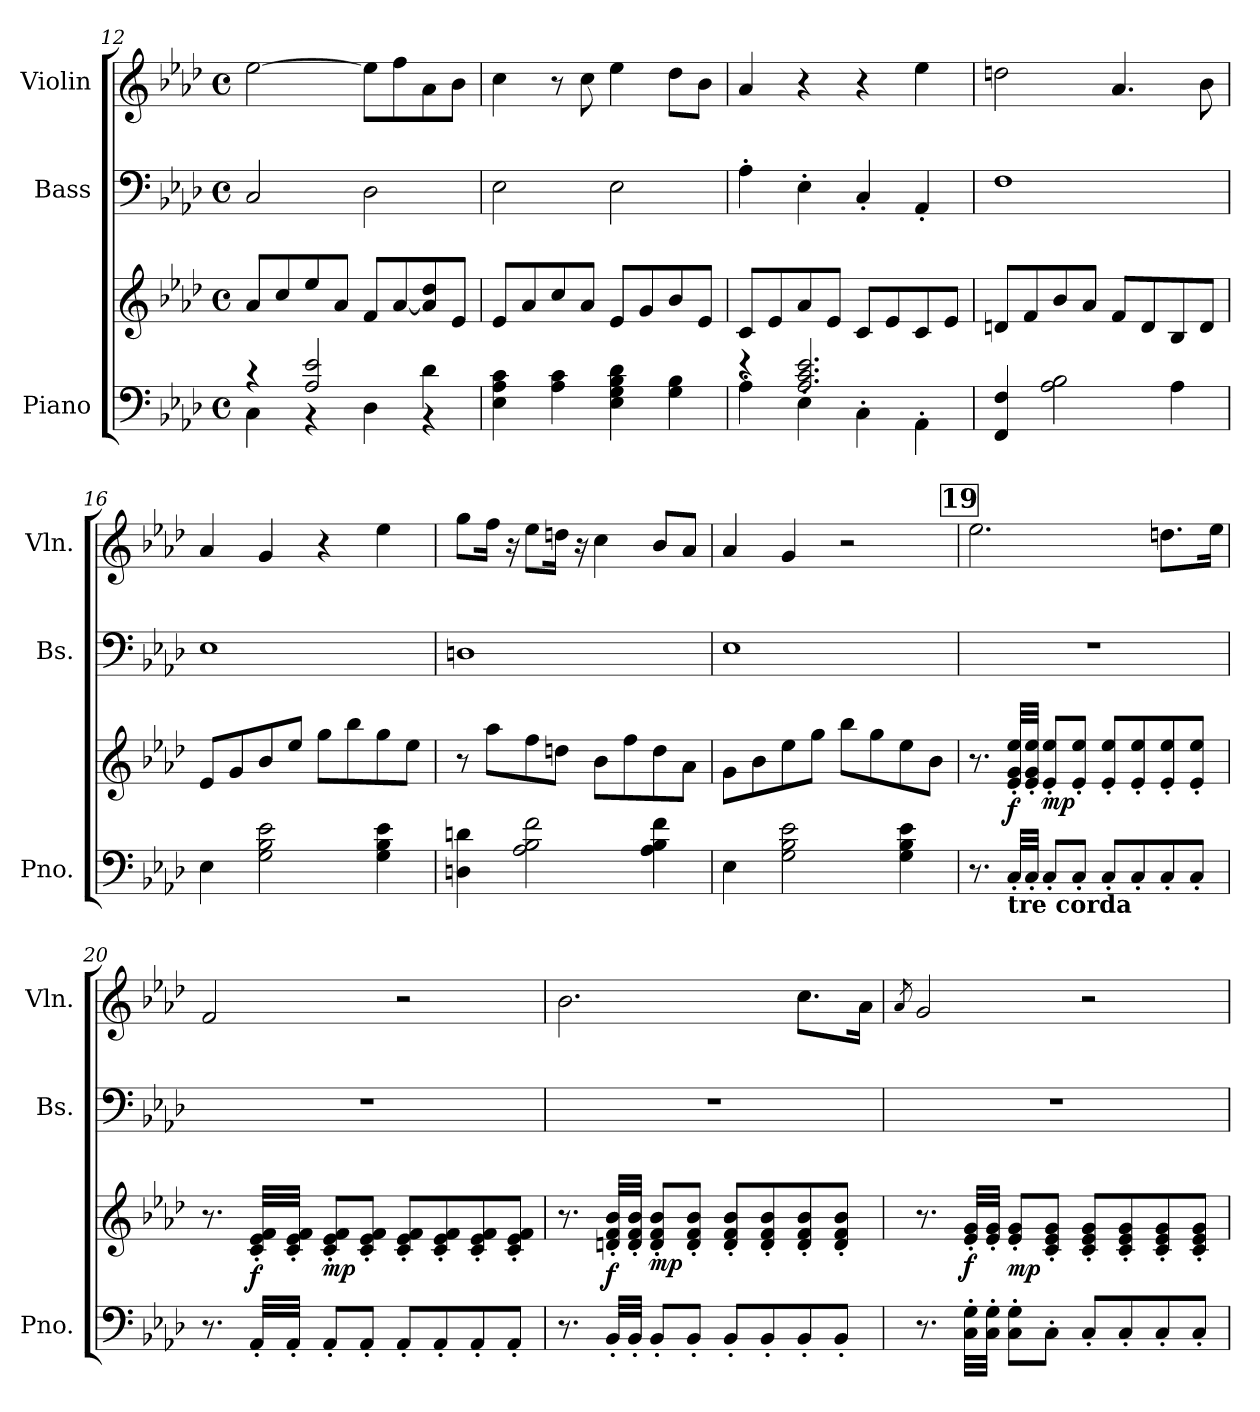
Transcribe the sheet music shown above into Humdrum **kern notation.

**kern	**kern	**dynam	**kern	**kern
*part3	*part3	*part3	*part2	*part1
*staff4	*staff3	*staff3/4	*staff2	*staff1
*I"Piano	*	*	*I"Bass	*I"Violin
*I'Pno.	*	*	*I'Bs.	*I'Vln.
*clefF4	*clefG2	*	*clefF4	*clefG2
*	*	*	*ITrd7c12	*
*k[b-e-a-d-]	*k[b-e-a-d-]	*	*k[b-e-a-d-]	*k[b-e-a-d-]
*A-:	*A-:	*	*A-:	*A-:
*M4/4	*M4/4	*	*M4/4	*M4/4
*met(c)	*met(c)	*	*met(c)	*met(c)
=12	=12	=12	=12	=12
*^	*	*	*	*
4C\	4rc	8a-/L	.	2CC/	[2ee-\
.	.	8cc/	.	.	.
4rBB	2A-/ 2e-/	8ee-/	.	.	.
.	.	8a-/J	.	.	.
4D-\	.	8f/L	.	2DD-\	8ee-\L]
.	.	[8a-/	.	.	8ff\
4rBB	4d-\	8a-/] 8dd-/	.	.	8a-\
.	.	8e-/J	.	.	8b-\J
*v	*v	*	*	*	*
!!LO:LB:g=z
=13	=13	=13	=13	=13
4E-\ 4A-\ 4c\	8e-/L	.	2EE-\	4cc\
.	8a-/	.	.	.
4A-\ 4c\	8cc/	.	.	8r
.	8a-/J	.	.	8cc\
4E-\ 4G\ 4B-\ 4d-\	8e-/L	.	2EE-\	4ee-\
.	8g/	.	.	.
4G\ 4B-\	8b-/	.	.	8dd-\L
.	8e-/J	.	.	8b-\J
=14	=14	=14	=14	=14
*^	*	*	*	*
4A-'>\	4re	8c/L	.	4AA-'>\	4a-/
.	.	8e-/	.	.	.
4E-'>\	2.A-/ 2.c/ 2.e-/	8a-/	.	4EE-'>\	4r
.	.	8e-/J	.	.	.
4C'>\	.	8c/L	.	4CC'</	4r
.	.	8e-/	.	.	.
4AA-'>\	.	8c/	.	4AAA-'</	4ee-\
.	.	8e-/J	.	.	.
*v	*v	*	*	*	*
=15	=15	=15	=15	=15
4FF/ 4F/	8dn/L	.	1FF	2ddn\
.	8f/	.	.	.
2A-\ 2B-\	8b-/	.	.	.
.	8a-/J	.	.	.
.	8f/L	.	.	4.a-/
.	8d/	.	.	.
4A-\	8B-/	.	.	.
.	8d/J	.	.	8b-\
=16	=16	=16	=16	=16
4E-\	8e-/L	.	1EE-	4a-/
.	8g/	.	.	.
2G\ 2B-\ 2e-\	8b-/	.	.	4g/
.	8ee-/J	.	.	.
.	8gg\L	.	.	4r
.	8bb-\	.	.	.
4G\ 4B-\ 4e-\	8gg\	.	.	4ee-\
.	8ee-\J	.	.	.
=17	=17	=17	=17	=17
4Dn\ 4dn\	8r	.	1DDn	8gg\L
.	8aa-\L	.	.	16ff\Jk
.	.	.	.	16r
2A-\ 2B-\ 2f\	8ff\	.	.	8ee-\L
.	8ddn\J	.	.	16ddn\Jk
.	.	.	.	16r
.	8b-\L	.	.	4cc\
.	8ff\	.	.	.
4A-\ 4B-\ 4f\	8dd\	.	.	8b-/L
.	8a-\J	.	.	8a-/J
=18	=18	=18	=18	=18
4E-\	8g\L	.	1EE-	4a-/
.	8b-\	.	.	.
2G\ 2B-\ 2e-\	8ee-\	.	.	4g/
.	8gg\J	.	.	.
.	8bb-\L	.	.	2r
.	8gg\	.	.	.
4G\ 4B-\ 4e-\	8ee-\	.	.	.
.	8b-\J	.	.	.
!!LO:PB:g=z
!!LO:REH:place=s1:a:t=19
=19	=19	=19	=19	=19
8.r	8.r	.	1r	2.ee-\
!LO:TX:b:B:t=tre corda	!	!	!	!
!	!	!LO:DY:b	!	!
32C'</LLL	32e-/'< 32g/'< 32ee-/'<LLL	f	.	.
32C'</JJJ	32e-/'< 32g/'< 32ee-/'<JJJ	.	.	.
!	!	!LO:DY:b	!	!
8C'</L	8e-/'< 8ee-/'<L	mp	.	.
8C'</J	8e-/'< 8ee-/'<J	.	.	.
8C'</L	8e-/'< 8ee-/'<L	.	.	.
8C'</	8e-/'< 8ee-/'<	.	.	.
8C'</	8e-/'< 8ee-/'<	.	.	8.ddn\L
8C'</J	8e-/'< 8ee-/'<J	.	.	.
.	.	.	.	16ee-\Jk
=20	=20	=20	=20	=20
8.r	8.r	.	1r	2f/
!	!	!LO:DY:b	!	!
32AA-'</LLL	32c/'< 32e-/'< 32f/'<LLL	f	.	.
32AA-'</JJJ	32c/'< 32e-/'< 32f/'<JJJ	.	.	.
!	!	!LO:DY:b	!	!
8AA-'</L	8c/'< 8e-/'< 8f/'<L	mp	.	.
8AA-'</J	8c/'< 8e-/'< 8f/'<J	.	.	.
8AA-'</L	8c/'< 8e-/'< 8f/'<L	.	.	2r
8AA-'</	8c/'< 8e-/'< 8f/'<	.	.	.
8AA-'</	8c/'< 8e-/'< 8f/'<	.	.	.
8AA-'</J	8c/'< 8e-/'< 8f/'<J	.	.	.
=21	=21	=21	=21	=21
8.r	8.r	.	1r	2.b-\
!	!	!LO:DY:b	!	!
32BB-'</LLL	32dn/'< 32f/'< 32b-/'<LLL	f	.	.
32BB-'</JJJ	32d/'< 32f/'< 32b-/'<JJJ	.	.	.
!	!	!LO:DY:b	!	!
8BB-'</L	8d/'< 8f/'< 8b-/'<L	mp	.	.
8BB-'</J	8d/'< 8f/'< 8b-/'<J	.	.	.
8BB-'</L	8d/'< 8f/'< 8b-/'<L	.	.	.
8BB-'</	8d/'< 8f/'< 8b-/'<	.	.	.
8BB-'</	8d/'< 8f/'< 8b-/'<	.	.	8.cc\L
8BB-'</J	8d/'< 8f/'< 8b-/'<J	.	.	.
.	.	.	.	16a-\Jk
=22	=22	=22	=22	=22
.	.	.	.	8qa-/
8.r	8.r	.	1r	2g/
!	!	!LO:DY:b	!	!
32C\'> 32G\'>LLL	32e-/'< 32g/'<LLL	f	.	.
32C\'> 32G\'>JJJ	32e-/'< 32g/'<JJJ	.	.	.
!	!	!LO:DY:b	!	!
8C\'> 8G\'>L	8e-/'< 8g/'<L	mp	.	.
8C'>\J	8c/'< 8e-/'< 8g/'<J	.	.	.
8C'</L	8c/'< 8e-/'< 8g/'<L	.	.	2r
8C'</	8c/'< 8e-/'< 8g/'<	.	.	.
8C'</	8c/'< 8e-/'< 8g/'<	.	.	.
8C'</J	8c/'< 8e-/'< 8g/'<J	.	.	.
=	=	=	=	=
*-	*-	*-	*-	*-
